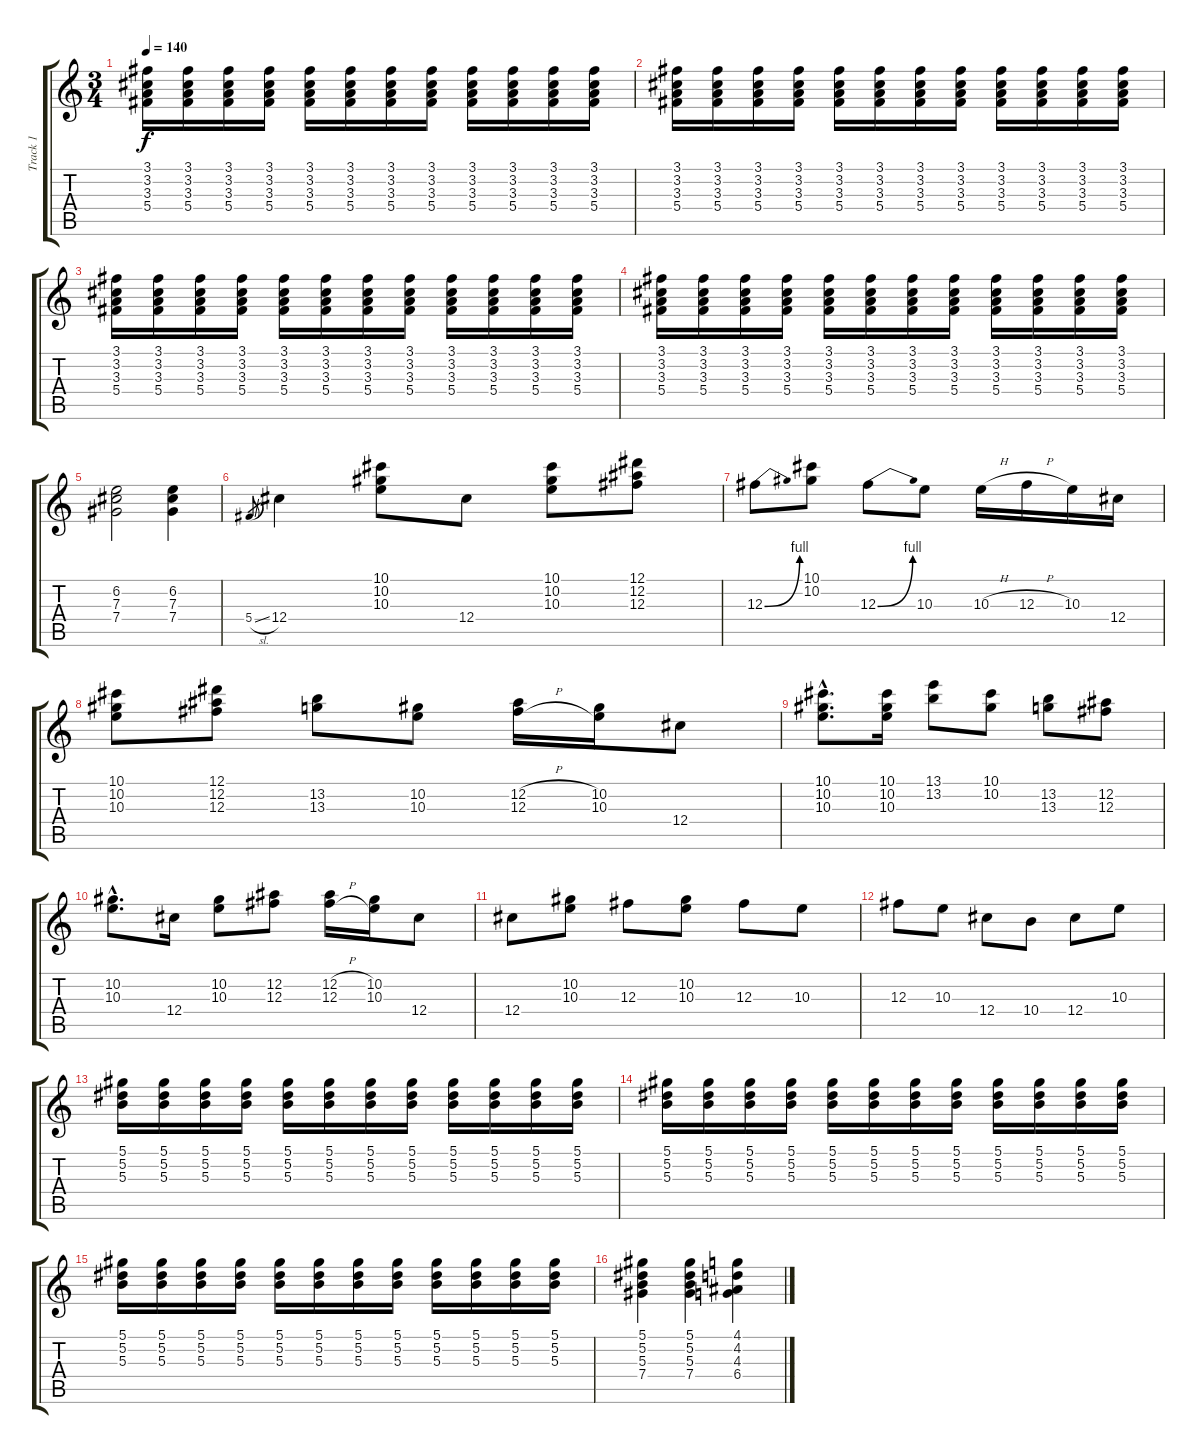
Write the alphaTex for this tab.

\track ("Track 1" "Track 1") {instrument acousticguitarnylon}
\staff {score tabs}
\tuning (Eb4 Bb3 Gb3 Db3 Ab2 Eb2) {hide}
\ts (3 4)
\tempo 140
\clef g2
\ks c
(3.1 3.2 3.3 5.4).16{dy f} (3.1 3.2 3.3 5.4).16 (3.1 3.2 3.3 5.4).16 (3.1 3.2 3.3 5.4).16 (3.1 3.2 3.3 5.4).16 (3.1 3.2 3.3 5.4).16 (3.1 3.2 3.3 5.4).16 (3.1 3.2 3.3 5.4).16 (3.1 3.2 3.3 5.4).16 (3.1 3.2 3.3 5.4).16 (3.1 3.2 3.3 5.4).16 (3.1 3.2 3.3 5.4).16 |
(3.1 3.2 3.3 5.4).16 (3.1 3.2 3.3 5.4).16 (3.1 3.2 3.3 5.4).16 (3.1 3.2 3.3 5.4).16 (3.1 3.2 3.3 5.4).16 (3.1 3.2 3.3 5.4).16 (3.1 3.2 3.3 5.4).16 (3.1 3.2 3.3 5.4).16 (3.1 3.2 3.3 5.4).16 (3.1 3.2 3.3 5.4).16 (3.1 3.2 3.3 5.4).16 (3.1 3.2 3.3 5.4).16 |
(3.1 3.2 3.3 5.4).16 (3.1 3.2 3.3 5.4).16 (3.1 3.2 3.3 5.4).16 (3.1 3.2 3.3 5.4).16 (3.1 3.2 3.3 5.4).16 (3.1 3.2 3.3 5.4).16 (3.1 3.2 3.3 5.4).16 (3.1 3.2 3.3 5.4).16 (3.1 3.2 3.3 5.4).16 (3.1 3.2 3.3 5.4).16 (3.1 3.2 3.3 5.4).16 (3.1 3.2 3.3 5.4).16 |
(3.1 3.2 3.3 5.4).16 (3.1 3.2 3.3 5.4).16 (3.1 3.2 3.3 5.4).16 (3.1 3.2 3.3 5.4).16 (3.1 3.2 3.3 5.4).16 (3.1 3.2 3.3 5.4).16 (3.1 3.2 3.3 5.4).16 (3.1 3.2 3.3 5.4).16 (3.1 3.2 3.3 5.4).16 (3.1 3.2 3.3 5.4).16 (3.1 3.2 3.3 5.4).16 (3.1 3.2 3.3 5.4).16 |
(6.2 7.3 7.4).2 (6.2 7.3 7.4).4 |
5.4{sl}.8{gr} 12.4.4 (10.1 10.2 10.3).8 12.4.8 (10.1 10.2 10.3).8 (12.1 12.2 12.3).8 |
12.3{be (bend 0 0 60 4)}.8 (10.1 10.2).8 12.3{be (bend 0 0 60 4)}.8 10.3.8 10.3{h}.16 12.3{h}.16 10.3.16 12.4.16 |
(10.1 10.2 10.3).8 (12.1 12.2 12.3).8 (13.2 13.3).8 (10.2 10.3).8 (12.2{h} 12.3{h}).16 (10.2 10.3).16 12.4.8 |
(10.1{hac} 10.2{hac} 10.3{hac}).8{d} (10.1 10.2 10.3).16 (13.1 13.2).8 (10.1 10.2).8 (13.2 13.3).8 (12.2 12.3).8 |
(10.2{hac} 10.3{hac}).8{d} 12.4.16 (10.2 10.3).8 (12.2 12.3).8 (12.2{h} 12.3{h}).16 (10.2 10.3).16 12.4.8 |
12.4.8 (10.2 10.3).8 12.3.8 (10.2 10.3).8 12.3.8 10.3.8 |
12.3.8 10.3.8 12.4.8 10.4.8 12.4.8 10.3.8 |
(5.1 5.2 5.3).16 (5.1 5.2 5.3).16 (5.1 5.2 5.3).16 (5.1 5.2 5.3).16 (5.1 5.2 5.3).16 (5.1 5.2 5.3).16 (5.1 5.2 5.3).16 (5.1 5.2 5.3).16 (5.1 5.2 5.3).16 (5.1 5.2 5.3).16 (5.1 5.2 5.3).16 (5.1 5.2 5.3).16 |
(5.1 5.2 5.3).16 (5.1 5.2 5.3).16 (5.1 5.2 5.3).16 (5.1 5.2 5.3).16 (5.1 5.2 5.3).16 (5.1 5.2 5.3).16 (5.1 5.2 5.3).16 (5.1 5.2 5.3).16 (5.1 5.2 5.3).16 (5.1 5.2 5.3).16 (5.1 5.2 5.3).16 (5.1 5.2 5.3).16 |
(5.1 5.2 5.3).16 (5.1 5.2 5.3).16 (5.1 5.2 5.3).16 (5.1 5.2 5.3).16 (5.1 5.2 5.3).16 (5.1 5.2 5.3).16 (5.1 5.2 5.3).16 (5.1 5.2 5.3).16 (5.1 5.2 5.3).16 (5.1 5.2 5.3).16 (5.1 5.2 5.3).16 (5.1 5.2 5.3).16 |
(5.1 5.2 5.3 7.4).4 (5.1 5.2 5.3 7.4).4 (4.1 4.2 4.3 6.4).4
